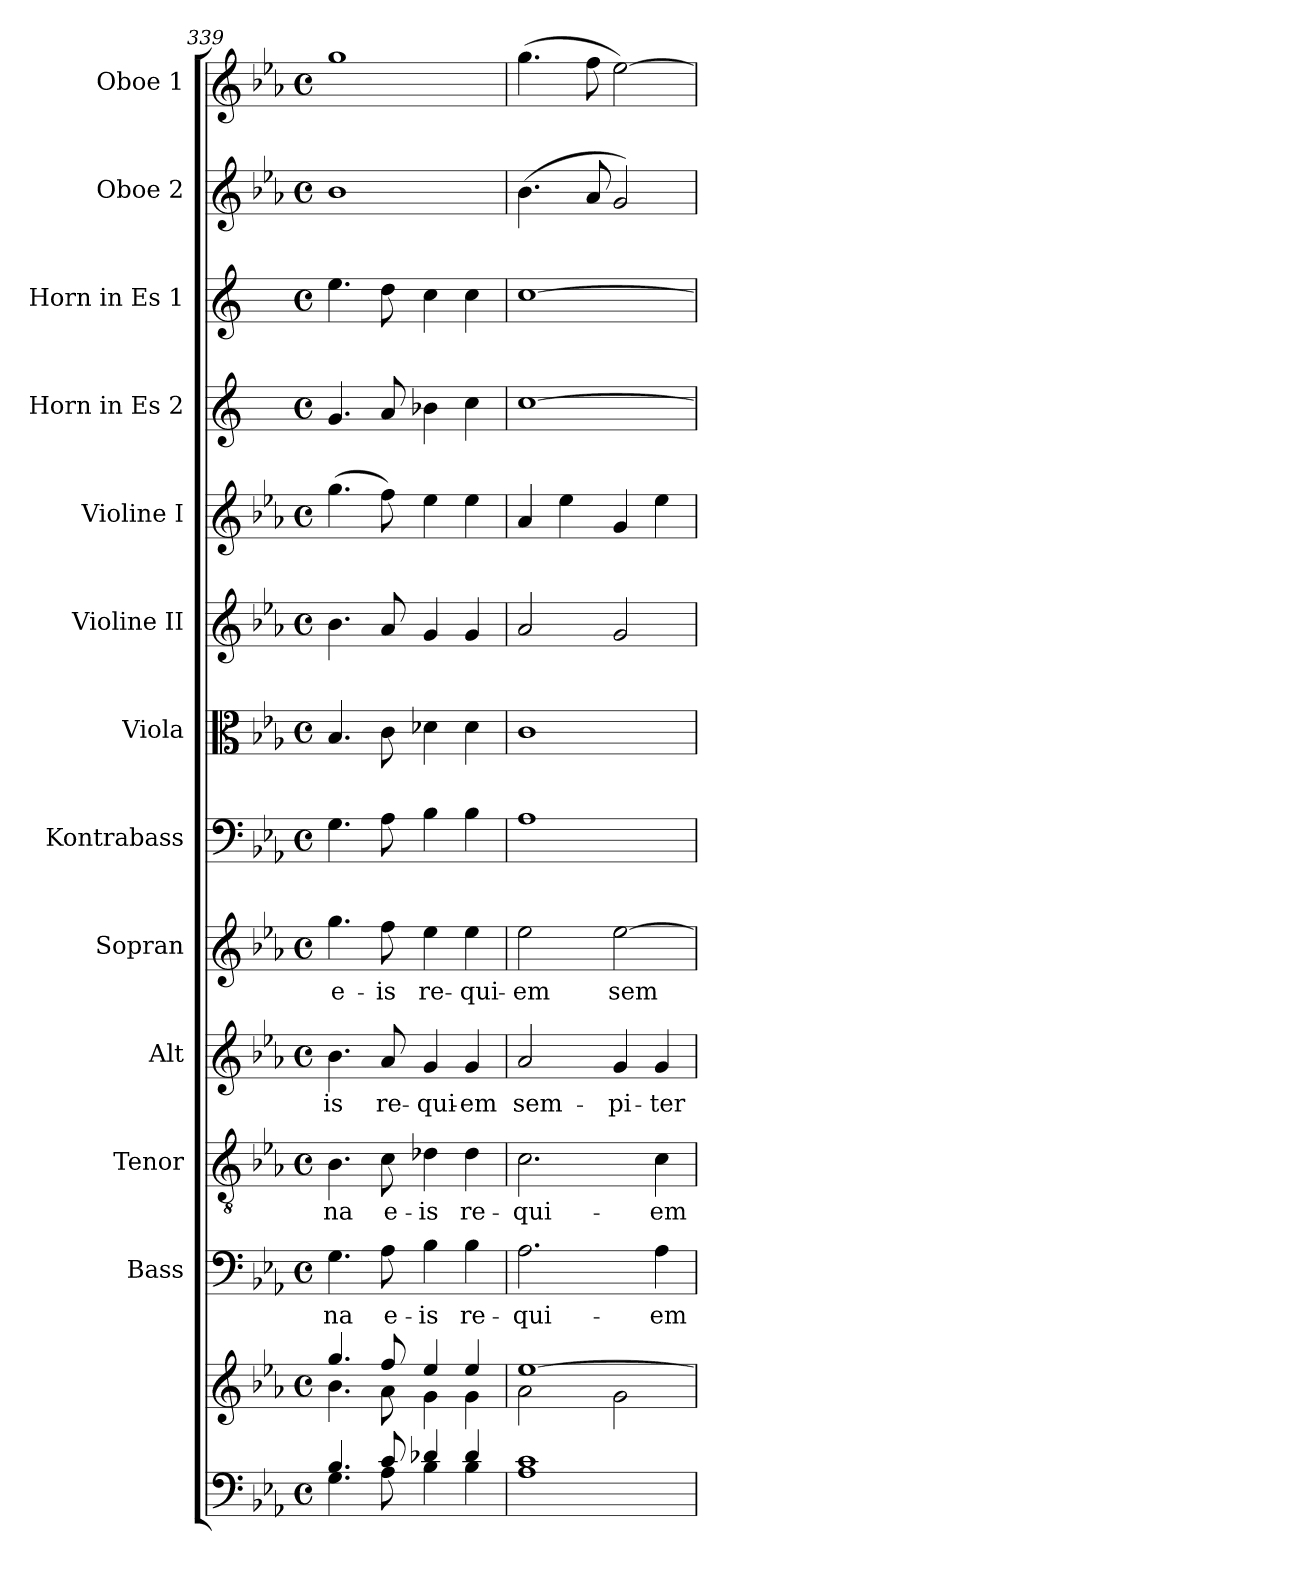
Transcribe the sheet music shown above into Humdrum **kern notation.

**kern	**kern	**kern	**text	**kern	**text	**kern	**text	**kern	**text	**kern	**kern	**kern	**kern	**kern	**kern	**kern	**kern
*part13	*part13	*part12	*part12	*part11	*part11	*part10	*part10	*part9	*part9	*part8	*part7	*part6	*part5	*part4	*part3	*part2	*part1
*staff14	*staff13	*staff12	*staff12	*staff11	*staff11	*staff10	*staff10	*staff9	*staff9	*staff8	*staff7	*staff6	*staff5	*staff4	*staff3	*staff2	*staff1
*	*	*I"Bass	*	*I"Tenor	*	*I"Alt	*	*I"Sopran	*	*I"Kontrabass	*I"Viola	*I"Violine II	*I"Violine I	*I"Horn in Es 2	*I"Horn in Es 1	*I"Oboe 2	*I"Oboe 1
*	*	*I'B.	*	*I'T.	*	*I'A.	*	*I'S.	*	*I'Kb.	*I'Vla.	*I'Vl. II	*I'Vl. I	*I'Hr. 2	*I'Hr. 1	*I'Ob. 2	*I'Ob. 1
*clefF4	*clefG2	*clefF4	*	*clefGv2	*	*clefG2	*	*clefG2	*	*clefF4	*clefC3	*clefG2	*clefG2	*clefG2	*clefG2	*clefG2	*clefG2
*	*	*	*	*	*	*	*	*	*	*ITrd7c12	*	*	*	*ITrd5c9	*ITrd5c9	*	*
*k[b-e-a-]	*k[b-e-a-]	*k[b-e-a-]	*	*k[b-e-a-]	*	*k[b-e-a-]	*	*k[b-e-a-]	*	*k[b-e-a-]	*k[b-e-a-]	*k[b-e-a-]	*k[b-e-a-]	*k[b-e-a-]	*k[b-e-a-]	*k[b-e-a-]	*k[b-e-a-]
*E-:	*E-:	*E-:	*	*E-:	*	*E-:	*	*E-:	*	*E-:	*E-:	*E-:	*E-:	*E-:	*E-:	*E-:	*E-:
*M4/4	*M4/4	*M4/4	*	*M4/4	*	*M4/4	*	*M4/4	*	*M4/4	*M4/4	*M4/4	*M4/4	*M4/4	*M4/4	*M4/4	*M4/4
*met(c)	*met(c)	*met(c)	*	*met(c)	*	*met(c)	*	*met(c)	*	*met(c)	*met(c)	*met(c)	*met(c)	*met(c)	*met(c)	*met(c)	*met(c)
=339	=339	=339	=339	=339	=339	=339	=339	=339	=339	=339	=339	=339	=339	=339	=339	=339	=339
*^	*^	*	*	*	*	*	*	*	*	*	*	*	*	*	*	*	*
!	!	!	!	!	!LO:LY:b	!	!LO:LY:b	!	!LO:LY:b	!	!LO:LY:b	!	!	!	!	!	!	!	!
4.B-/	4.G\	4.gg/	4.b-\	4.G\	-na	4.B-\	-na	4.b-\	-is	4.gg\	e-	4.GG\	4.B-/	4.b-\	(>4.gg\	4.B-/	4.g\	1b-	1gg
!	!	!	!	!	!LO:LY:b	!	!LO:LY:b	!	!LO:LY:b	!	!LO:LY:b	!	!	!	!	!	!	!	!
8c/	8A-\	8ff/	8a-\	8A-\	e-	8c\	e-	8a-/	re-	8ff\	-is	8AA-\	8c\	8a-/	8ff\)	8c/	8f\	.	.
!	!	!	!	!	!LO:LY:b	!	!LO:LY:b	!	!LO:LY:b	!	!LO:LY:b	!	!	!	!	!	!	!	!
4d-X/	4B-\	4ee-/	4g\	4B-\	-is	4d-X\	-is	4g/	-qui-	4ee-\	re-	4BB-\	4d-X\	4g/	4ee-\	4d-X\	4e-\	.	.
!	!	!	!	!	!LO:LY:b	!	!LO:LY:b	!	!LO:LY:b	!	!LO:LY:b	!	!	!	!	!	!	!	!
4d-/	4B-\	4ee-/	4g\	4B-\	re-	4d-\	re-	4g/	-em	4ee-\	-qui-	4BB-\	4d-\	4g/	4ee-\	4e-\	4e-\	.	.
=340	=340	=340	=340	=340	=340	=340	=340	=340	=340	=340	=340	=340	=340	=340	=340	=340	=340	=340	=340
!	!	!	!	!	!LO:LY:b	!	!LO:LY:b	!	!LO:LY:b	!	!LO:LY:b	!	!	!	!	!	!	!	!
1c	1A-	[>1ee-	2a-\	2.A-\	-qui-	2.c\	-qui-	2a-/	sem-	2ee-\	-em	1AA-	1c	2a-/	4a-/	[1e-	[1e-	(>4.b-\	(>4.gg\
.	.	.	.	.	.	.	.	.	.	.	.	.	.	.	4ee-\	.	.	.	.
.	.	.	.	.	.	.	.	.	.	.	.	.	.	.	.	.	.	8a-/	8ff\
!	!	!	!	!	!	!	!	!	!LO:LY:b	!	!LO:LY:b	!	!	!	!	!	!	!	!
.	.	.	2g\	.	.	.	.	4g/	-pi-	[2ee-\	sem-	.	.	2g/	4g/	.	.	2g/)	[2ee-\)
!	!	!	!	!	!LO:LY:b	!	!LO:LY:b	!	!LO:LY:b	!	!	!	!	!	!	!	!	!	!
.	.	.	.	4A-\	-em	4c\	-em	4g/	-ter-	.	.	.	.	.	4ee-\	.	.	.	.
*v	*v	*	*	*	*	*	*	*	*	*	*	*	*	*	*	*	*	*	*
*	*v	*v	*	*	*	*	*	*	*	*	*	*	*	*	*	*	*	*
=	=	=	=	=	=	=	=	=	=	=	=	=	=	=	=	=	=
*-	*-	*-	*-	*-	*-	*-	*-	*-	*-	*-	*-	*-	*-	*-	*-	*-	*-
